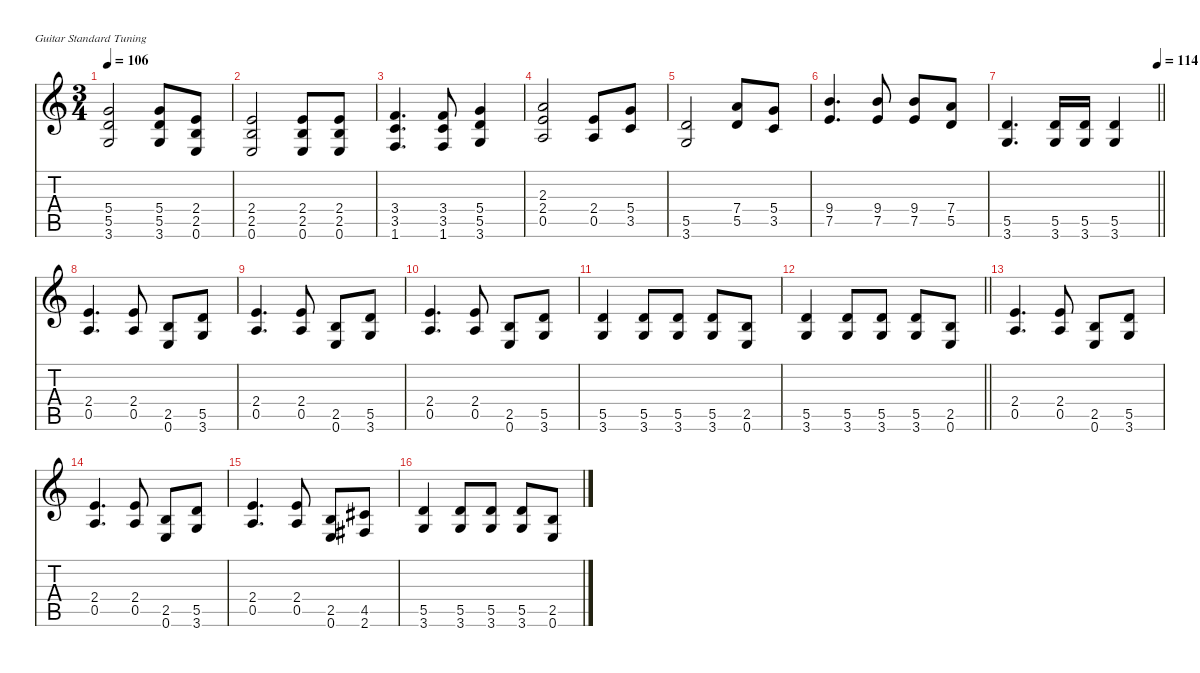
\defaultSystemsLayout 4
\hideDynamics
\bracketExtendMode nobrackets
\singleTrackTrackNamePolicy hidden
\multiTrackTrackNamePolicy hidden
\otherSystemsTrackNameOrientation horizontal
\track ("James Hetfield Rythm" "dist.guit.") {defaultSystemsLayout 8 instrument distortionguitar}
\staff {score tabs}
\tuning (E4 B3 G3 D3 A2 E2)
\ts (3 4)
\tempo 106
\clef g2
\ks c
(5.4 5.5 3.6).2{dy f beam Up} (5.4 5.5 3.6).8{beam Up} (2.4 2.5 0.6).8{beam Up} |
(2.4 2.5 0.6).2{beam Up} (2.4 2.5 0.6).8{beam Up} (2.4 2.5 0.6).8{beam Up} |
(3.4 3.5 1.6).4{d beam Up} (3.4 3.5 1.6).8{beam Up} (5.4 5.5 3.6).4{beam Up} |
(2.3 2.4 0.5).2{beam Up} (2.4 0.5).8{beam Up} (5.4 3.5).8{beam Up} |
(5.5 3.6).2{beam Up} (7.4 5.5).8{beam Up} (5.4 3.5).8{beam Up} |
(9.4 7.5).4{d beam Up} (9.4 7.5).8{beam Up} (9.4 7.5).8{beam Up} (7.4 5.5).8{beam Up} |
\tempo (114 1)
\barLineRight lightlight
(5.5 3.6).4{d beam Up} (5.5 3.6).16{beam Up} (5.5 3.6).16{beam Up} (5.5 3.6).4{beam Up} |
(2.4 0.5).4{d beam Up} (2.4 0.5).8{beam Up} (2.5 0.6).8{beam Up} (5.5 3.6).8{beam Up} |
(2.4 0.5).4{d beam Up} (2.4 0.5).8{beam Up} (2.5 0.6).8{beam Up} (5.5 3.6).8{beam Up} |
(2.4 0.5).4{d beam Up} (2.4 0.5).8{beam Up} (2.5 0.6).8{beam Up} (5.5 3.6).8{beam Up} |
(5.5 3.6).4{beam Up} (5.5 3.6).8{beam Up} (5.5 3.6).8{beam Up} (5.5 3.6).8{beam Up} (2.5 0.6).8{beam Up} |
\barLineRight lightlight
(5.5 3.6).4{beam Up} (5.5 3.6).8{beam Up} (5.5 3.6).8{beam Up} (5.5 3.6).8{beam Up} (2.5 0.6).8{beam Up} |
(2.4 0.5).4{d beam Up} (2.4 0.5).8{beam Up} (2.5 0.6).8{beam Up} (5.5 3.6).8{beam Up} |
(2.4 0.5).4{d beam Up} (2.4 0.5).8{beam Up} (2.5 0.6).8{beam Up} (5.5 3.6).8{beam Up} |
(2.4 0.5).4{d beam Up} (2.4 0.5).8{beam Up} (2.5 0.6).8{beam Up} (4.5{acc #} 2.6{acc #}).8{beam Up} |
(5.5 3.6).4{beam Up} (5.5 3.6).8{beam Up} (5.5 3.6).8{beam Up} (5.5 3.6).8{beam Up} (2.5 0.6).8{beam Up}
